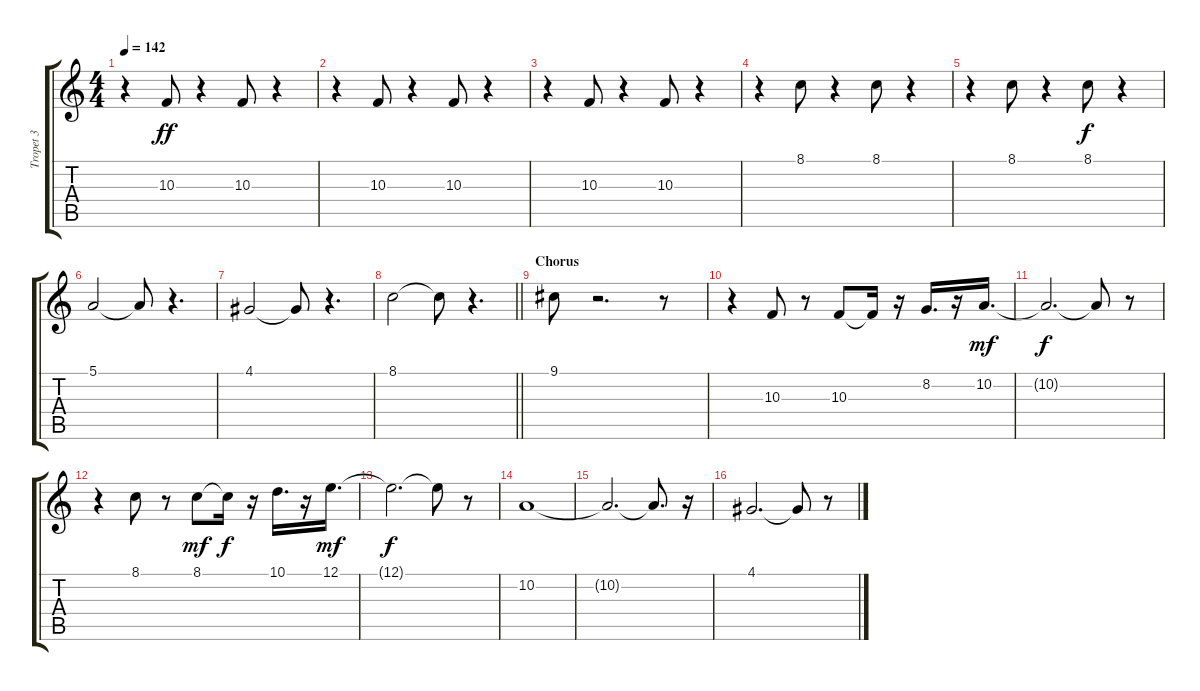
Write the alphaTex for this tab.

\track ("Tropet 3" "Tropet 3") {instrument tenorsax}
\staff {score tabs}
\tuning (E4 B3 G3 D3 A2 E2) {hide}
\ts (4 4)
\tempo 142
\clef g2
\ks c
r.4{dy ff} 10.3.8 r.4 10.3.8 r.4 |
r.4 10.3.8 r.4 10.3.8 r.4 |
r.4 10.3.8 r.4 10.3.8 r.4 |
r.4 8.1.8 r.4 8.1.8 r.4 |
r.4 8.1.8 r.4 8.1.8{dy f} r.4 |
5.1.2 5.1{t}.8 r.4{d} |
4.1.2 4.1{t}.8 r.4{d} |
\barLineRight lightlight
8.1.2 8.1{t}.8 r.4{d} |
\section ("" "Chorus")
9.1.8 r.2{d} r.8 |
r.4 10.3.8 r.8 10.3.8 10.3{t}.16 r.16 8.2.16{d} r.16 10.2.16{d dy mf} |
10.2{t}.2{d dy f} 10.2{t}.8 r.8 |
r.4 8.1.8 r.8 8.1.8{dy mf} 8.1{t}.16{dy f} r.16 10.1.16{d} r.16 12.1.16{d dy mf} |
12.1{t}.2{d dy f} 12.1{t}.8 r.8 |
10.2.1 |
10.2{t}.2{d} 10.2{t}.8{d} r.16 |
4.1.2{d} 4.1{t}.8 r.8
